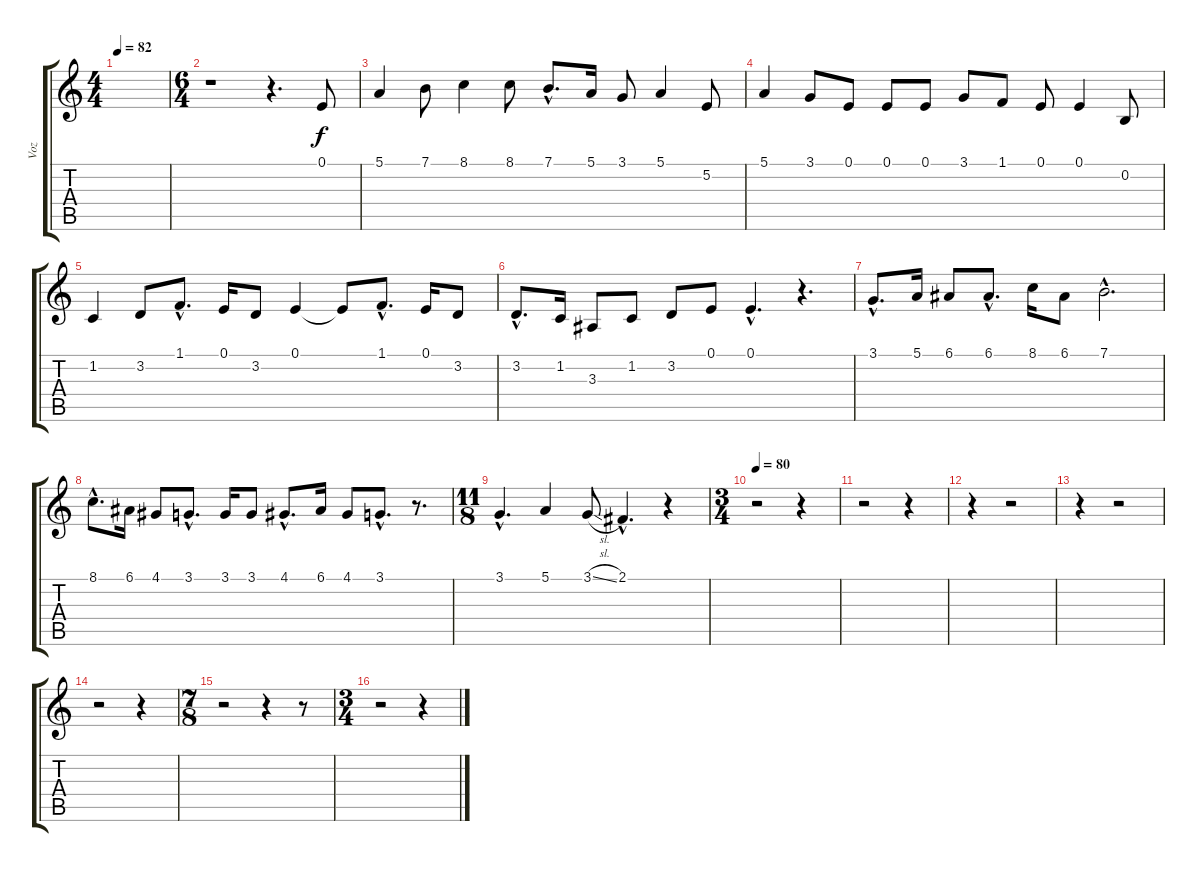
\track ("Voz" "Voz") {instrument bassoon}
\staff {score tabs}
\tuning (E4 B3 G3 D3 A2 E2) {hide}
\ts (4 4)
\tempo 82
\clef g2
\ks c
|
\ts (6 4)
r.1 r.4{d} 0.1.8{volume 16} |
5.1.4 7.1.8 8.1.4 8.1.8 7.1{hac}.8{d} 5.1.16 3.1.8 5.1.4 5.2.8 |
5.1.4 3.1.8 0.1.8 0.1.8 0.1.8 3.1.8 1.1.8 0.1.8 0.1.4 0.2.8 |
1.2.4 3.2.8 1.1{hac}.8{d} 0.1.16 3.2.8 0.1.4 0.1{t}.8 1.1{hac}.8{d} 0.1.16 3.2.8 |
3.2{hac}.8{d} 1.2.16 3.3.8 1.2.8 3.2.8 0.1.8 0.1{hac}.4{d} r.4{d} |
3.1{hac}.8{d} 5.1.16 6.1.8 6.1{hac}.8{d} 8.1.16 6.1.8 7.1{hac}.2{d} |
8.1{hac}.8{d} 6.1.16 4.1.8 3.1{hac}.8{d} 3.1.16 3.1.8 4.1{hac}.8{d} 6.1.16 4.1.8 3.1{hac}.8{d} r.8{d} |
\ts (11 8)
3.1{hac}.4{d} 5.1.4 3.1{sl}.8 2.1{hac}.4{d} r.4 |
\ts (3 4)
\tempo 80
r.2 r.4 |
r.2 r.4 |
r.4 r.2 |
r.4 r.2 |
r.2 r.4 |
\ts (7 8)
r.2 r.4 r.8 |
\ts (3 4)
r.2 r.4
